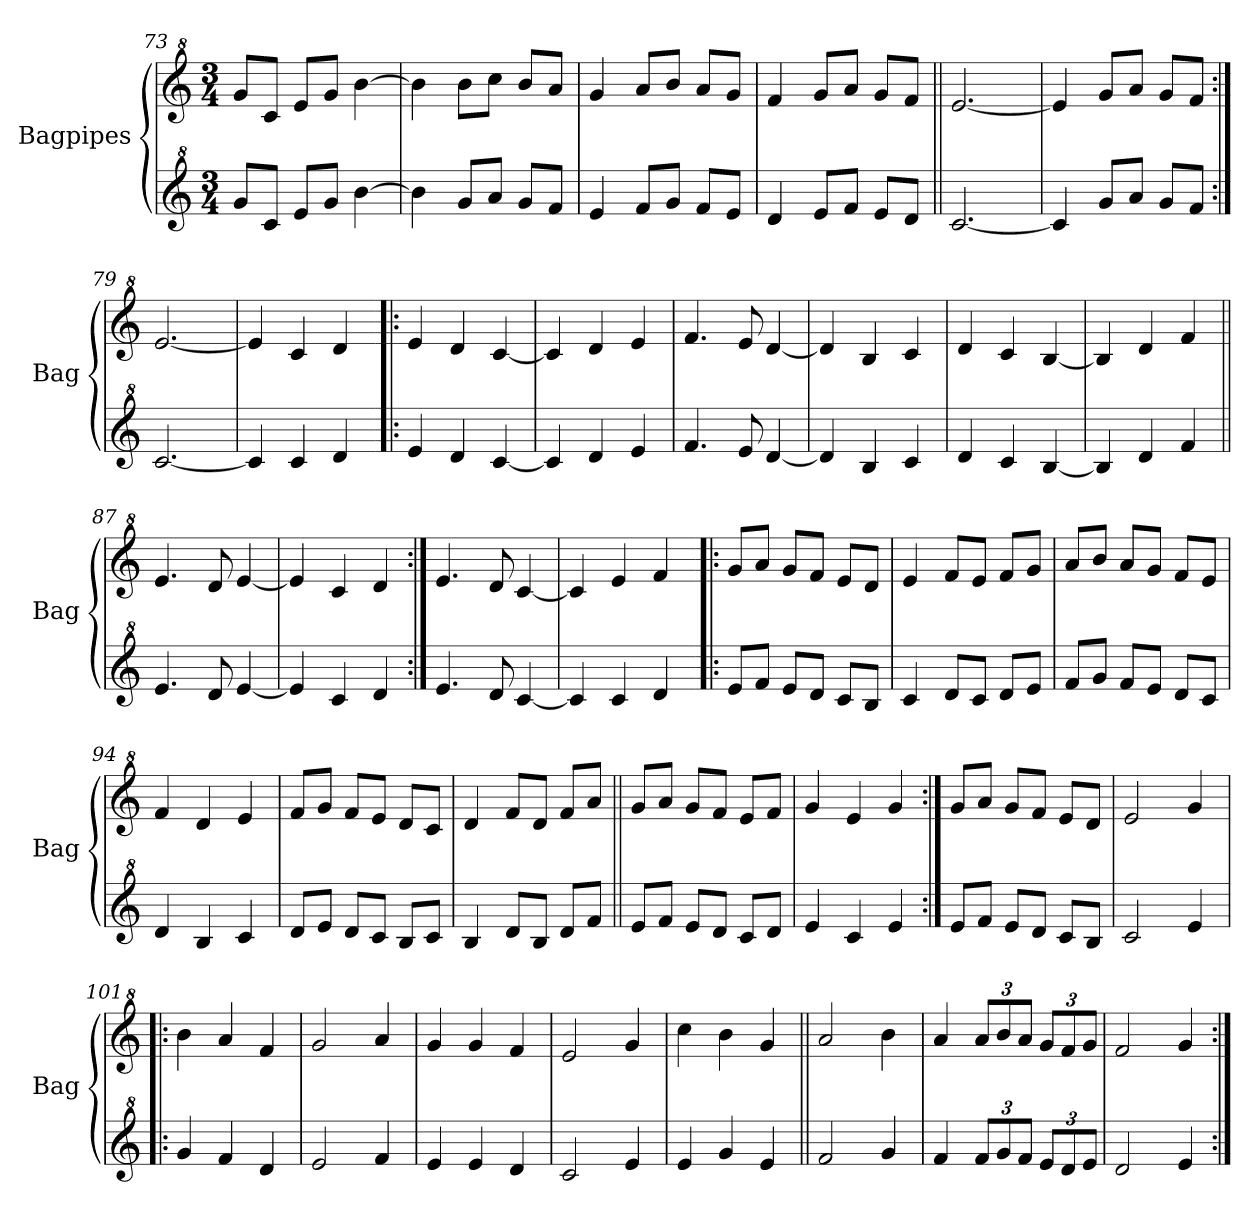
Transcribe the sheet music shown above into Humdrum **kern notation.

**kern	**kern
*part2	*part1
*staff2	*staff1
*I"Bagpipes	*I"Bagpipes
*I'Bag	*I'Bag
*clefG^2	*clefG^2
*k[]	*k[]
*C:	*C:
*M3/4	*M3/4
=73	=73
8gg/L	8gg/L
8cc/J	8cc/J
8ee/L	8ee/L
8gg/J	8gg/J
[4bb\	[4bb\
=74	=74
4bb\]	4bb\]
8gg/L	8bb\L
8aa/J	8ccc\J
8gg/L	8bb/L
8ff/J	8aa/J
=75	=75
4ee/	4gg/
8ff/L	8aa/L
8gg/J	8bb/J
8ff/L	8aa/L
8ee/J	8gg/J
=76	=76
4dd/	4ff/
8ee/L	8gg/L
8ff/J	8aa/J
8ee/L	8gg/L
8dd/J	8ff/J
=77||	=77||
[2.cc/	[2.ee/
=78	=78
4cc/]	4ee/]
8gg/L	8gg/L
8aa/J	8aa/J
8gg/L	8gg/L
8ff/J	8ff/J
=79:|!	=79:|!
[2.cc/	[2.ee/
=80	=80
4cc/]	4ee/]
4cc/	4cc/
4dd/	4dd/
!!LO:LB:g=z
=81!|:	=81!|:
4ee/	4ee/
4dd/	4dd/
[4cc/	[4cc/
=82	=82
4cc/]	4cc/]
4dd/	4dd/
4ee/	4ee/
=83	=83
4.ff/	4.ff/
8ee/	8ee/
[4dd/	[4dd/
=84	=84
4dd/]	4dd/]
4b/	4b/
4cc/	4cc/
=85	=85
4dd/	4dd/
4cc/	4cc/
[4b/	[4b/
=86	=86
4b/]	4b/]
4dd/	4dd/
4ff/	4ff/
=87||	=87||
4.ee/	4.ee/
8dd/	8dd/
[4ee/	[4ee/
=88	=88
4ee/]	4ee/]
4cc/	4cc/
4dd/	4dd/
=89:|!	=89:|!
4.ee/	4.ee/
8dd/	8dd/
[4cc/	[4cc/
=90	=90
4cc/]	4cc/]
4cc/	4ee/
4dd/	4ff/
=91!|:	=91!|:
8ee/L	8gg/L
8ff/J	8aa/J
8ee/L	8gg/L
8dd/J	8ff/J
8cc/L	8ee/L
8b/J	8dd/J
!!LO:LB:g=z
=92	=92
4cc/	4ee/
8dd/L	8ff/L
8cc/J	8ee/J
8dd/L	8ff/L
8ee/J	8gg/J
=93	=93
8ff/L	8aa/L
8gg/J	8bb/J
8ff/L	8aa/L
8ee/J	8gg/J
8dd/L	8ff/L
8cc/J	8ee/J
=94	=94
4dd/	4ff/
4b/	4dd/
4cc/	4ee/
=95	=95
8dd/L	8ff/L
8ee/J	8gg/J
8dd/L	8ff/L
8cc/J	8ee/J
8b/L	8dd/L
8cc/J	8cc/J
=96	=96
4b/	4dd/
8dd/L	8ff/L
8b/J	8dd/J
8dd/L	8ff/L
8ff/J	8aa/J
=97||	=97||
8ee/L	8gg/L
8ff/J	8aa/J
8ee/L	8gg/L
8dd/J	8ff/J
8cc/L	8ee/L
8dd/J	8ff/J
=98	=98
4ee/	4gg/
4cc/	4ee/
4ee/	4gg/
=99:|!	=99:|!
8ee/L	8gg/L
8ff/J	8aa/J
8ee/L	8gg/L
8dd/J	8ff/J
8cc/L	8ee/L
8b/J	8dd/J
=100	=100
2cc/	2ee/
4ee/	4gg/
!!LO:LB:g=z
=101!|:	=101!|:
4gg/	4bb\
4ff/	4aa/
4dd/	4ff/
=102	=102
2ee/	2gg/
4ff/	4aa/
=103	=103
4ee/	4gg/
4ee/	4gg/
4dd/	4ff/
=104	=104
2cc/	2ee/
4ee/	4gg/
=105	=105
4ee/	4ccc\
4gg/	4bb\
4ee/	4gg/
=106||	=106||
2ff/	2aa/
4gg/	4bb\
=107	=107
4ff/	4aa/
*Xbrackettup	*Xbrackettup
12ff/L	12aa/L
12gg/	12bb/
12ff/J	12aa/J
12ee/L	12gg/L
12dd/	12ff/
12ee/J	12gg/J
=108	=108
2dd/	2ff/
4ee/	4gg/
=:|!	=:|!
*-	*-
